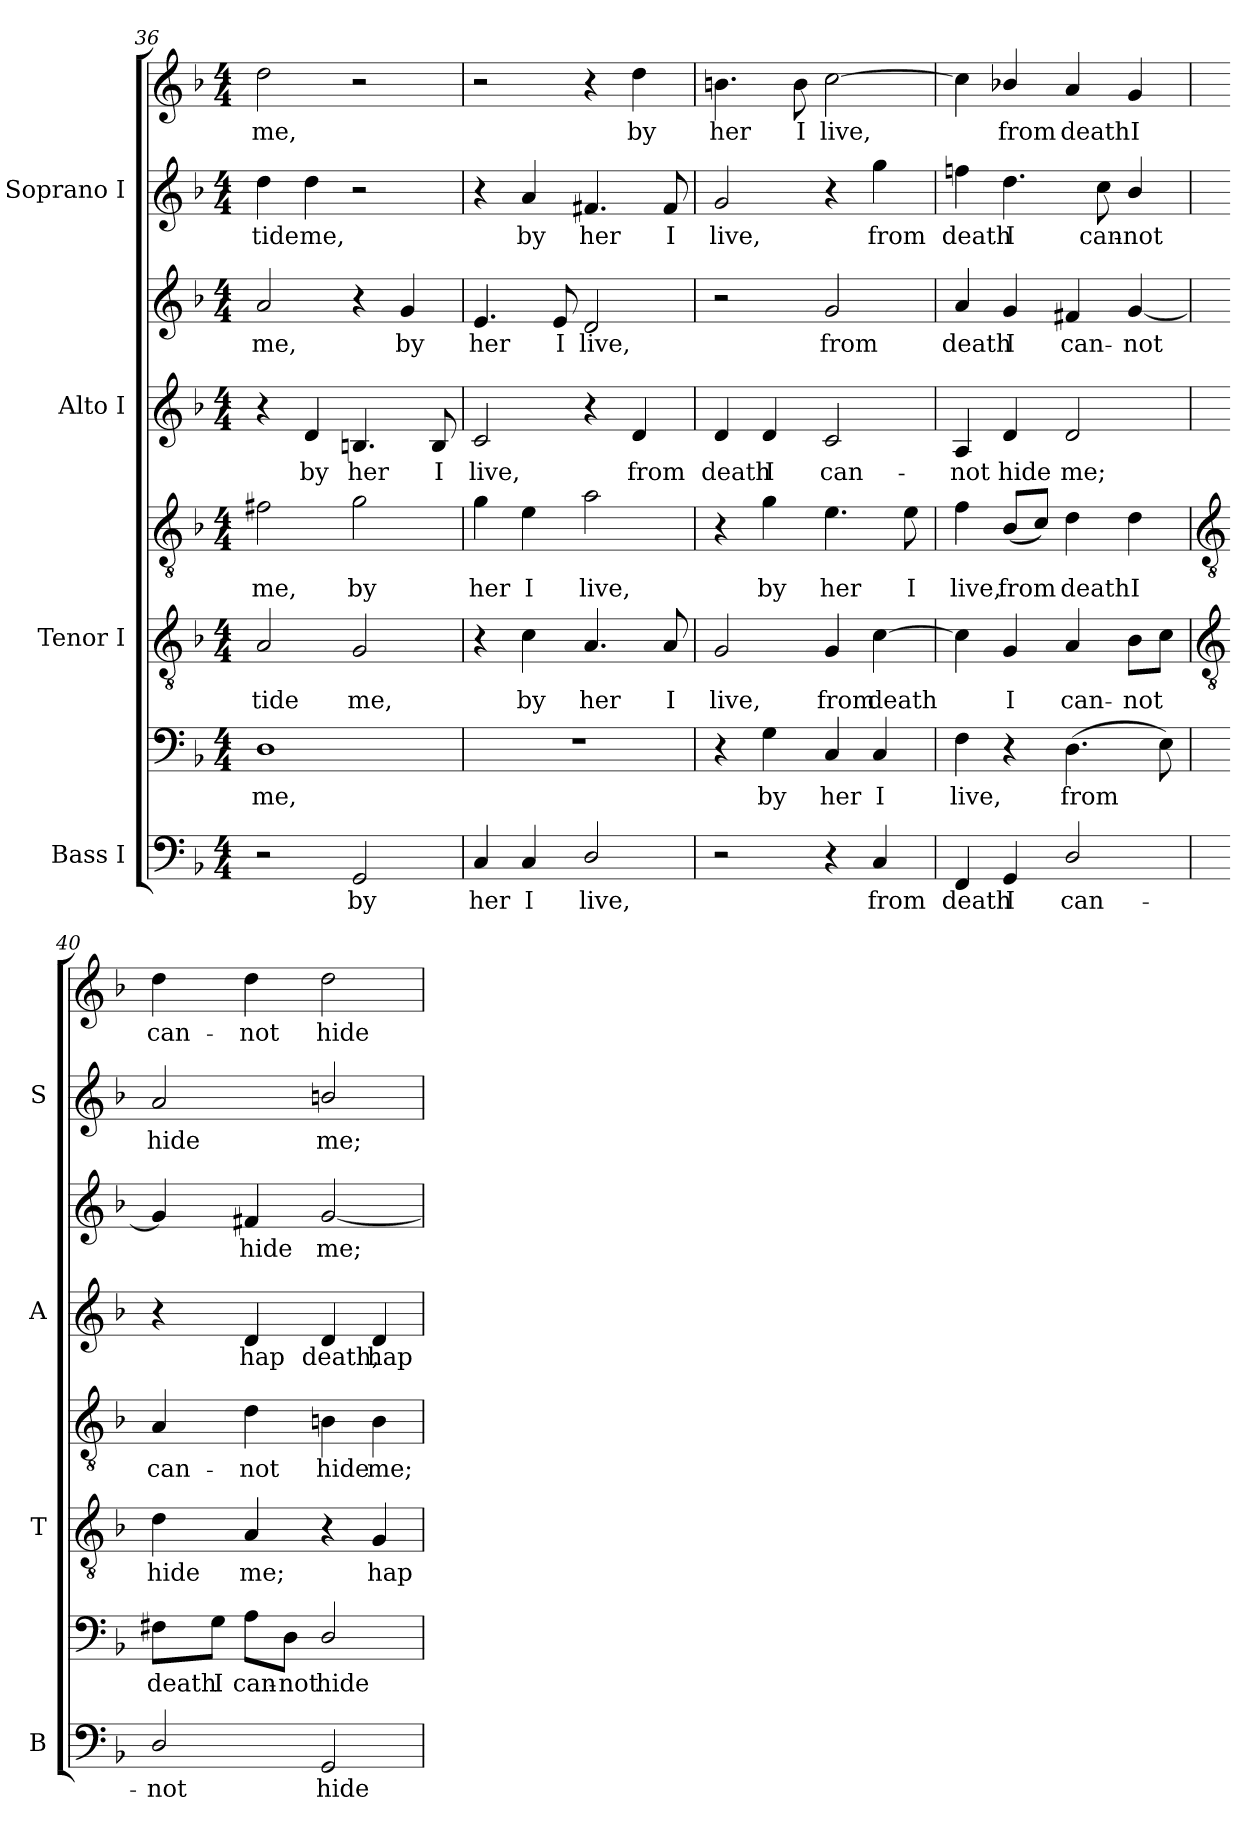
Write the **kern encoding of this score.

**kern	**text	**kern	**text	**kern	**text	**kern	**text	**kern	**text	**kern	**text	**kern	**text	**kern	**text
*part4	*part4	*part4	*part4	*part3	*part3	*part3	*part3	*part2	*part2	*part2	*part2	*part1	*part1	*part1	*part1
*staff8	*staff8	*staff7	*staff7	*staff6	*staff6	*staff5	*staff5	*staff4	*staff4	*staff3	*staff3	*staff2	*staff2	*staff1	*staff1
*I"Bass I	*	*	*	*I"Tenor I	*	*	*	*I"Alto I	*	*	*	*I"Soprano I	*	*	*
*I'B	*	*	*	*I'T	*	*	*	*I'A	*	*	*	*I'S	*	*	*
!!LO:LB:g=z
*clefF4	*	*clefF4	*	*clefGv2	*	*clefGv2	*	*clefG2	*	*clefG2	*	*clefG2	*	*clefG2	*
*k[b-]	*	*k[b-]	*	*k[b-]	*	*k[b-]	*	*k[b-]	*	*k[b-]	*	*k[b-]	*	*k[b-]	*
*F:	*	*F:	*	*F:	*	*F:	*	*F:	*	*F:	*	*F:	*	*F:	*
*M4/4	*	*M4/4	*	*M4/4	*	*M4/4	*	*M4/4	*	*M4/4	*	*M4/4	*	*M4/4	*
=36	=36	=36	=36	=36	=36	=36	=36	=36	=36	=36	=36	=36	=36	=36	=36
!	!	!	!LO:LY:b	!	!LO:LY:b	!	!LO:LY:b	!	!	!	!LO:LY:b	!	!LO:LY:b	!	!LO:LY:b
2r	.	1D	me,	2A	tide	2f#X	-me,	4r	.	2a	me,	4dd	tide	2dd	-me,
!	!	!	!	!	!	!	!	!	!LO:LY:b	!	!	!	!LO:LY:b	!	!
.	.	.	.	.	.	.	.	4d	by	.	.	4dd	me,	.	.
!	!LO:LY:b	!	!	!	!LO:LY:b	!	!LO:LY:b	!	!LO:LY:b	!	!	!	!	!	!
2GG	by	.	.	2G	me,	2g	by	4.Bn	her	4r	.	2r	.	2r	.
!	!	!	!	!	!	!	!	!	!	!	!LO:LY:b	!	!	!	!
.	.	.	.	.	.	.	.	.	.	4g	by	.	.	.	.
!	!	!	!	!	!	!	!	!	!LO:LY:b	!	!	!	!	!	!
.	.	.	.	.	.	.	.	8B	I	.	.	.	.	.	.
=37	=37	=37	=37	=37	=37	=37	=37	=37	=37	=37	=37	=37	=37	=37	=37
!	!LO:LY:b	!	!	!	!	!	!LO:LY:b	!	!LO:LY:b	!	!LO:LY:b	!	!	!	!
4C	her	1r	.	4r	.	4g	her	2c	live,	4.e	her	4r	.	2r	.
!	!LO:LY:b	!	!	!	!LO:LY:b	!	!LO:LY:b	!	!	!	!	!	!LO:LY:b	!	!
4C	I	.	.	4c	by	4e	I	.	.	.	.	4a	by	.	.
!	!	!	!	!	!	!	!	!	!	!	!LO:LY:b	!	!	!	!
.	.	.	.	.	.	.	.	.	.	8e	I	.	.	.	.
!	!LO:LY:b	!	!	!	!LO:LY:b	!	!LO:LY:b	!	!	!	!LO:LY:b	!	!LO:LY:b	!	!
2D/	live,	.	.	4.A	her	2a	live,	4r	.	2d	live,	4.f#X	her	4r	.
!	!	!	!	!	!	!	!	!	!LO:LY:b	!	!	!	!	!	!LO:LY:b
.	.	.	.	.	.	.	.	4d	from	.	.	.	.	4dd	by
!	!	!	!	!	!LO:LY:b	!	!	!	!	!	!	!	!LO:LY:b	!	!
.	.	.	.	8A	I	.	.	.	.	.	.	8f#	I	.	.
=38	=38	=38	=38	=38	=38	=38	=38	=38	=38	=38	=38	=38	=38	=38	=38
!	!	!	!	!	!LO:LY:b	!	!	!	!LO:LY:b	!	!	!	!LO:LY:b	!	!LO:LY:b
2r	.	4r	.	2G	live,	4r	.	4d	death	2r	.	2g	live,	4.bn	her
!	!	!	!LO:LY:b	!	!	!	!LO:LY:b	!	!LO:LY:b	!	!	!	!	!	!
.	.	4G	by	.	.	4g	by	4d	I	.	.	.	.	.	.
!	!	!	!	!	!	!	!	!	!	!	!	!	!	!	!LO:LY:b
.	.	.	.	.	.	.	.	.	.	.	.	.	.	8b	I
!	!	!	!LO:LY:b	!	!LO:LY:b	!	!LO:LY:b	!	!LO:LY:b	!	!LO:LY:b	!	!	!	!LO:LY:b
4r	.	4C	her	4G	from	4.e	her	2c	can-	2g	from	4r	.	[2cc	live,
!	!LO:LY:b	!	!LO:LY:b	!	!LO:LY:b	!	!	!	!	!	!	!	!LO:LY:b	!	!
4C	from	4C	I	[4c	death	.	.	.	.	.	.	4gg	from	.	.
!	!	!	!	!	!	!	!LO:LY:b	!	!	!	!	!	!	!	!
.	.	.	.	.	.	8e	I	.	.	.	.	.	.	.	.
=39	=39	=39	=39	=39	=39	=39	=39	=39	=39	=39	=39	=39	=39	=39	=39
!	!LO:LY:b	!	!LO:LY:b	!	!	!	!LO:LY:b	!	!LO:LY:b	!	!LO:LY:b	!	!LO:LY:b	!	!
4FF	death	4F	live,	4c]	.	4f	live,	4A	not	4a	-death	4ffn	death	4cc]	.
!	!LO:LY:b	!	!	!	!LO:LY:b	!	!LO:LY:b	!	!LO:LY:b	!	!LO:LY:b	!	!LO:LY:b	!	!LO:LY:b
4GG	I	4r	.	4G	I	(<8B-/L	from	4d	hide	4g	I	4.dd	I	4b-X/	from
.	.	.	.	.	.	8c/J)	.	.	.	.	.	.	.	.	.
!	!LO:LY:b	!	!LO:LY:b	!	!LO:LY:b	!	!LO:LY:b	!	!LO:LY:b	!	!LO:LY:b	!	!	!	!LO:LY:b
2D/	can-	(>4.D	from	4A	can-	4d	death	2d	me;	4f#X	can-	.	.	4a	death
!	!	!	!	!	!	!	!	!	!	!	!	!	!LO:LY:b	!	!
.	.	.	.	.	.	.	.	.	.	.	.	8cc	can-	.	.
!	!	!	!	!	!LO:LY:b	!	!LO:LY:b	!	!	!	!LO:LY:b	!	!LO:LY:b	!	!LO:LY:b
.	.	.	.	8B-L	-not	4d	I	.	.	[4g	-not	4b-/	-not	4g	I
.	.	8E)	.	8cJ	.	.	.	.	.	.	.	.	.	.	.
!!LO:LB:g=z
=40	=40	=40	=40	=40	=40	=40	=40	=40	=40	=40	=40	=40	=40	=40	=40
*	*	*	*	*clefGv2	*	*clefGv2	*	*	*	*	*	*	*	*	*
!	!LO:LY:b	!	!LO:LY:b	!	!LO:LY:b	!	!LO:LY:b	!	!	!	!	!	!LO:LY:b	!	!LO:LY:b
2D/	not	8F#X\L	-death	4d	hide	4A	can-	4r	.	4g]	.	2a	hide	4dd	can-
!	!	!	!LO:LY:b	!	!	!	!	!	!	!	!	!	!	!	!
.	.	8G\J	I	.	.	.	.	.	.	.	.	.	.	.	.
!	!	!	!LO:LY:b	!	!LO:LY:b	!	!LO:LY:b	!	!LO:LY:b	!	!LO:LY:b	!	!	!	!LO:LY:b
.	.	8A\L	can-	4A	me;	4d	-not	4d	hap	4f#X	hide	.	.	4dd	-not
!	!	!	!LO:LY:b	!	!	!	!	!	!	!	!	!	!	!	!
.	.	8D\J	-not	.	.	.	.	.	.	.	.	.	.	.	.
!	!LO:LY:b	!	!LO:LY:b	!	!	!	!LO:LY:b	!	!LO:LY:b	!	!LO:LY:b	!	!LO:LY:b	!	!LO:LY:b
2GG	hide	2D/	hide	4r	.	4Bn	hide	4d	death,	[2g	me;	2bn/	me;	2dd	hide
!	!	!	!	!	!LO:LY:b	!	!LO:LY:b	!	!LO:LY:b	!	!	!	!	!	!
.	.	.	.	4G	hap	4B	me;	4d	hap	.	.	.	.	.	.
=	=	=	=	=	=	=	=	=	=	=	=	=	=	=	=
*-	*-	*-	*-	*-	*-	*-	*-	*-	*-	*-	*-	*-	*-	*-	*-
